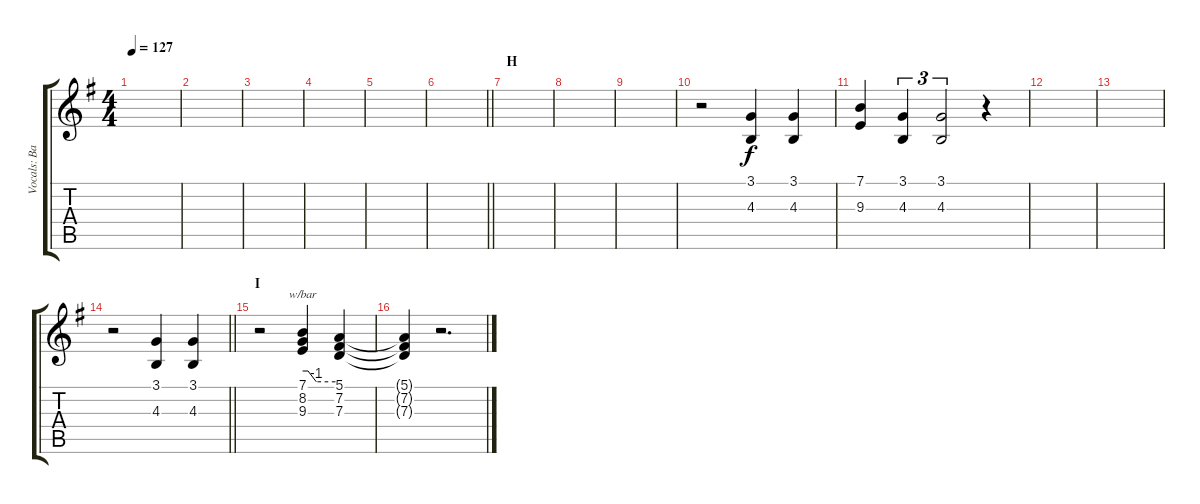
\track ("Vocals: Back" "Vocals: Ba") {instrument pad4choir}
\staff {score tabs}
\tuning (E4 B3 G3 D3 A2 E2) {hide}
\ts (4 4)
\tempo 127
\clef g2
\ks g
|
|
|
|
|
\barLineRight lightlight
|
\section ("" "H")
|
|
|
r.2 (3.1 4.3).4 (3.1 4.3).4 |
(7.1 9.3).4 (3.1 4.3).4{tu (3 2)} (3.1 4.3).2{tu (3 2)} r.4 |
|
|
\barLineRight lightlight
r.2 (3.1 4.3).4 (3.1 4.3).4 |
\section ("" "I")
r.2 (7.1 8.2 9.3).4{tbe (custom default 0 0 10 0 25 -4 60 -4)} (5.1 7.2 7.3).4 |
(5.1{t} 7.2{t} 7.3{t}).4 r.2{d}
